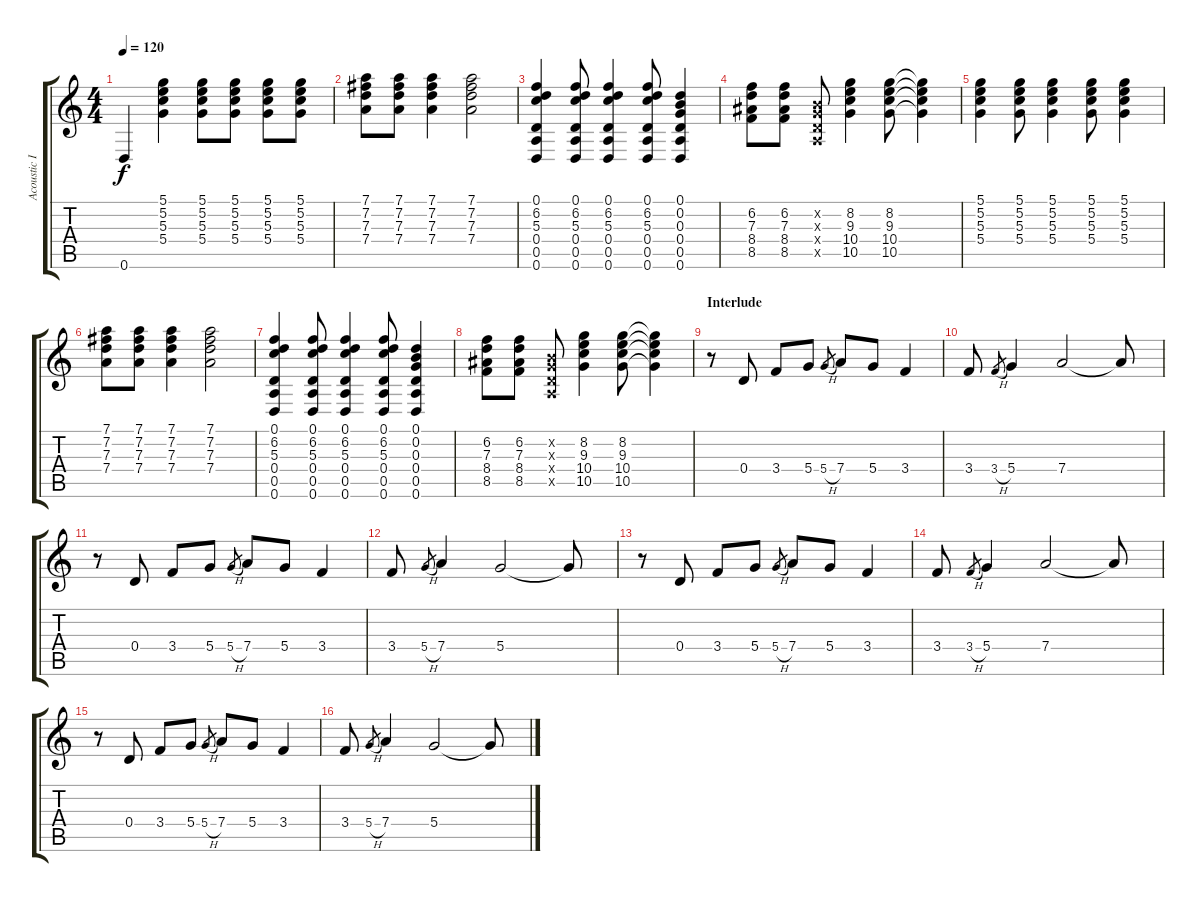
\track ("Acoustic II" "Acoustic I") {instrument acousticguitarsteel}
\staff {score tabs}
\tuning (D4 B3 G3 D3 A2 D2) {hide}
\ts (4 4)
\tempo 120
\clef g2
\ks c
0.6.4{dy f} (5.1 5.2 5.3 5.4).4 (5.1 5.2 5.3 5.4).8 (5.1 5.2 5.3 5.4).8 (5.1 5.2 5.3 5.4).8 (5.1 5.2 5.3 5.4).8 |
(7.1 7.2 7.3 7.4).8 (7.1 7.2 7.3 7.4).8 (7.1 7.2 7.3 7.4).4 (7.1 7.2 7.3 7.4).2 |
(0.1 6.2 5.3 0.4 0.5 0.6).4 (0.1 6.2 5.3 0.4 0.5 0.6).8 (0.1 6.2 5.3 0.4 0.5 0.6).4 (0.1 6.2 5.3 0.4 0.5 0.6).8 (0.1 0.2 0.3 0.4 0.5 0.6).4 |
(6.2 7.3 8.4 8.5).8 (6.2 7.3 8.4 8.5).8 (0.2{x} 0.3{x} 0.4{x} 0.5{x}).8 (8.2 9.3 10.4 10.5).4 (8.2 9.3 10.4 10.5).8 (8.2{t} 9.3{t} 10.4{t} 10.5{t}).4 |
(5.1 5.2 5.3 5.4).4 (5.1 5.2 5.3 5.4).8 (5.1 5.2 5.3 5.4).4 (5.1 5.2 5.3 5.4).8 (5.1 5.2 5.3 5.4).4 |
(7.1 7.2 7.3 7.4).8 (7.1 7.2 7.3 7.4).8 (7.1 7.2 7.3 7.4).4 (7.1 7.2 7.3 7.4).2 |
(0.1 6.2 5.3 0.4 0.5 0.6).4 (0.1 6.2 5.3 0.4 0.5 0.6).8 (0.1 6.2 5.3 0.4 0.5 0.6).4 (0.1 6.2 5.3 0.4 0.5 0.6).8 (0.1 0.2 0.3 0.4 0.5 0.6).4 |
(6.2 7.3 8.4 8.5).8 (6.2 7.3 8.4 8.5).8 (0.2{x} 0.3{x} 0.4{x} 0.5{x}).8 (8.2 9.3 10.4 10.5).4 (8.2 9.3 10.4 10.5).8 (8.2{t} 9.3{t} 10.4{t} 10.5{t}).4 |
\section ("" "Interlude")
r.8{volume 16} 0.4.8 3.4.8 5.4.8 5.4{h}.8{gr} 7.4.8 5.4.8 3.4.4 |
3.4.8 3.4{h}.8{gr} 5.4.4 7.4.2 7.4{t}.8 |
r.8 0.4.8 3.4.8 5.4.8 5.4{h}.8{gr} 7.4.8 5.4.8 3.4.4 |
3.4.8 5.4{h}.8{gr} 7.4.4 5.4.2 5.4{t}.8 |
r.8 0.4.8 3.4.8 5.4.8 5.4{h}.8{gr} 7.4.8 5.4.8 3.4.4 |
3.4.8 3.4{h}.8{gr} 5.4.4 7.4.2 7.4{t}.8 |
r.8 0.4.8 3.4.8 5.4.8 5.4{h}.8{gr} 7.4.8 5.4.8 3.4.4 |
3.4.8 5.4{h}.8{gr} 7.4.4 5.4.2 5.4{t}.8
